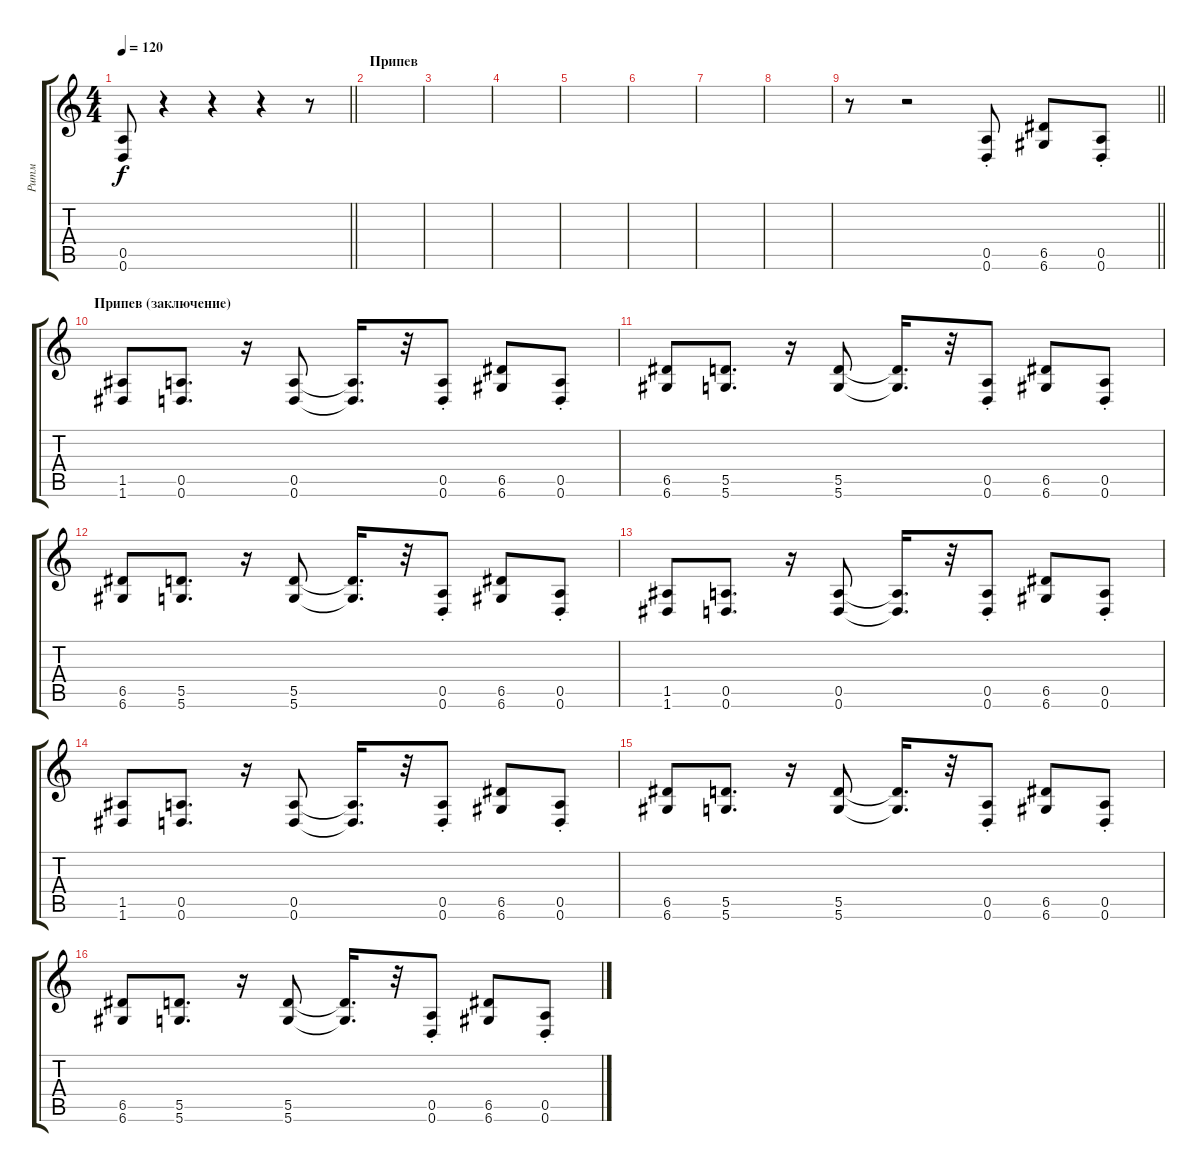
\track ("Ритм" "Ритм") {instrument distortionguitar}
\staff {score tabs}
\tuning (E4 B3 G3 D3 A2 D2) {hide}
\ts (4 4)
\tempo 120
\clef g2
\barLineRight lightlight
\ks c
(0.5{t} 0.6{t}).8{dy f} r.4 r.4 r.4 r.8 |
\section ("" "Припев")
|
|
|
|
|
|
|
\barLineRight lightlight
r.8 r.2 (0.5{st} 0.6{st}).8 (6.5 6.6).8 (0.5{st} 0.6{st}).8 |
\section ("" "Припев (заключение)")
(1.5 1.6).8 (0.5 0.6).8{d} r.16 (0.5 0.6).8 (0.5{t} 0.6{t}).16{d} r.32 (0.5{st} 0.6{st}).8 (6.5 6.6).8 (0.5{st} 0.6{st}).8 |
(6.5 6.6).8 (5.5 5.6).8{d} r.16 (5.5 5.6).8 (5.5{t} 5.6{t}).16{d} r.32 (0.5{st} 0.6{st}).8 (6.5 6.6).8 (0.5{st} 0.6{st}).8 |
(6.5 6.6).8 (5.5 5.6).8{d} r.16 (5.5 5.6).8 (5.5{t} 5.6{t}).16{d} r.32 (0.5{st} 0.6{st}).8 (6.5 6.6).8 (0.5{st} 0.6{st}).8 |
(1.5 1.6).8 (0.5 0.6).8{d} r.16 (0.5 0.6).8 (0.5{t} 0.6{t}).16{d} r.32 (0.5{st} 0.6{st}).8 (6.5 6.6).8 (0.5{st} 0.6{st}).8 |
(1.5 1.6).8 (0.5 0.6).8{d} r.16 (0.5 0.6).8 (0.5{t} 0.6{t}).16{d} r.32 (0.5{st} 0.6{st}).8 (6.5 6.6).8 (0.5{st} 0.6{st}).8 |
(6.5 6.6).8 (5.5 5.6).8{d} r.16 (5.5 5.6).8 (5.5{t} 5.6{t}).16{d} r.32 (0.5{st} 0.6{st}).8 (6.5 6.6).8 (0.5{st} 0.6{st}).8 |
(6.5 6.6).8 (5.5 5.6).8{d} r.16 (5.5 5.6).8 (5.5{t} 5.6{t}).16{d} r.32 (0.5{st} 0.6{st}).8 (6.5 6.6).8 (0.5{st} 0.6{st}).8
